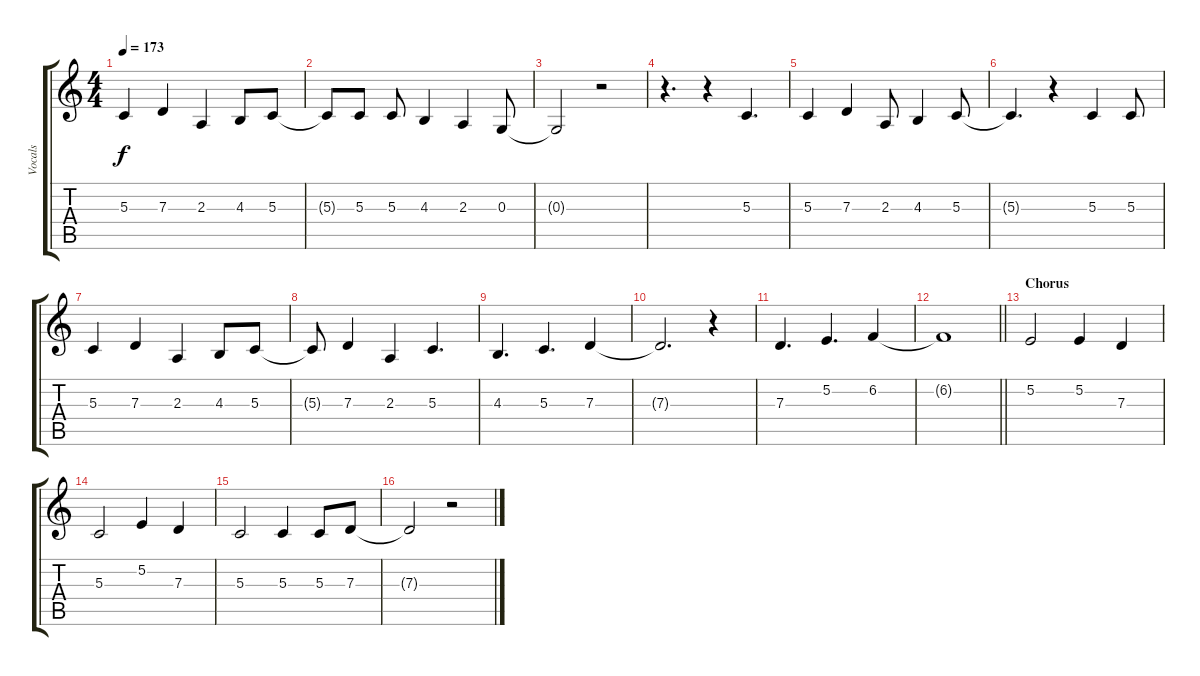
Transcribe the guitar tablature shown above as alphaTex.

\track ("Vocals" "Vocals") {instrument altosax}
\staff {score tabs}
\tuning (E4 B3 G3 D3 A2 E2) {hide}
\ts (4 4)
\tempo 173
\clef g2
\ks c
5.3.4{dy f} 7.3.4 2.3.4 4.3.8 5.3.8 |
5.3{t}.8 5.3.8 5.3.8 4.3.4 2.3.4 0.3.8 |
0.3{t}.2 r.2 |
r.4{d} r.4 5.3.4{d} |
5.3.4 7.3.4 2.3.8 4.3.4 5.3.8 |
5.3{t}.4{d} r.4 5.3.4 5.3.8 |
5.3.4 7.3.4 2.3.4 4.3.8 5.3.8 |
5.3{t}.8 7.3.4 2.3.4 5.3.4{d} |
4.3.4{d} 5.3.4{d} 7.3.4 |
7.3{t}.2{d} r.4 |
7.3.4{d} 5.2.4{d} 6.2.4 |
\barLineRight lightlight
6.2{t}.1 |
\section ("" "Chorus")
5.2.2 5.2.4 7.3.4 |
5.3.2 5.2.4 7.3.4 |
5.3.2 5.3.4 5.3.8 7.3.8 |
7.3{t}.2 r.2
